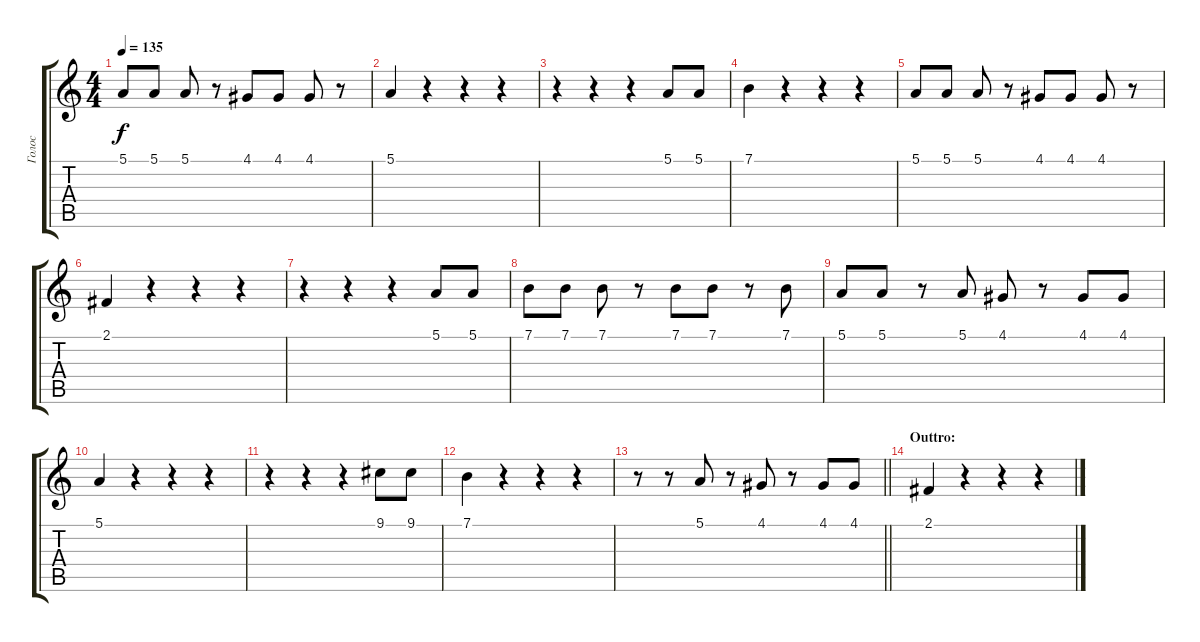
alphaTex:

\track ("Голос" "Голос") {instrument fx4atmosphere}
\staff {score tabs}
\tuning (E4 B3 G3 D3 A2 E2) {hide}
\ts (4 4)
\tempo 135
\clef g2
\ks c
5.1.8{dy f} 5.1.8 5.1.8 r.8 4.1.8 4.1.8 4.1.8 r.8 |
5.1.4 r.4 r.4 r.4 |
r.4 r.4 r.4 5.1.8 5.1.8 |
7.1.4 r.4 r.4 r.4 |
5.1.8 5.1.8 5.1.8 r.8 4.1.8 4.1.8 4.1.8 r.8 |
2.1.4 r.4 r.4 r.4 |
r.4 r.4 r.4 5.1.8 5.1.8 |
7.1.8 7.1.8 7.1.8 r.8 7.1.8 7.1.8 r.8 7.1.8 |
5.1.8 5.1.8 r.8 5.1.8 4.1.8 r.8 4.1.8 4.1.8 |
5.1.4 r.4 r.4 r.4 |
r.4 r.4 r.4 9.1.8 9.1.8 |
7.1.4 r.4 r.4 r.4 |
\barLineRight lightlight
r.8 r.8 5.1.8 r.8 4.1.8 r.8 4.1.8 4.1.8 |
\section ("" "Outtro:")
2.1.4 r.4 r.4 r.4
